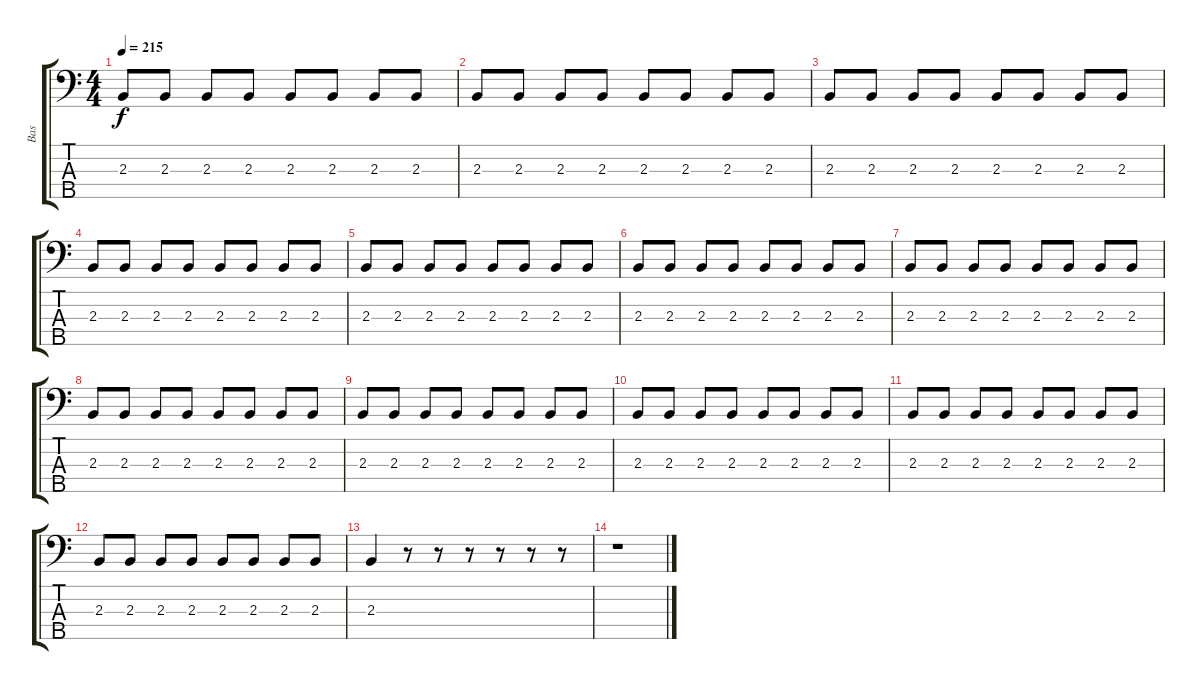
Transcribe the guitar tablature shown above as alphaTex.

\track ("Bas" "Bas") {instrument electricbasspick}
\staff {score tabs}
\tuning (G2 D2 A1 E1 B0) {hide}
\ts (4 4)
\tempo 215
\clef f4
\ks c
2.3.8{dy f} 2.3.8 2.3.8 2.3.8 2.3.8 2.3.8 2.3.8 2.3.8 |
2.3.8 2.3.8 2.3.8 2.3.8 2.3.8 2.3.8 2.3.8 2.3.8 |
2.3.8 2.3.8 2.3.8 2.3.8 2.3.8 2.3.8 2.3.8 2.3.8 |
2.3.8 2.3.8 2.3.8 2.3.8 2.3.8 2.3.8 2.3.8 2.3.8 |
2.3.8 2.3.8 2.3.8 2.3.8 2.3.8 2.3.8 2.3.8 2.3.8 |
2.3.8 2.3.8 2.3.8 2.3.8 2.3.8 2.3.8 2.3.8 2.3.8 |
2.3.8 2.3.8 2.3.8 2.3.8 2.3.8 2.3.8 2.3.8 2.3.8 |
2.3.8 2.3.8 2.3.8 2.3.8 2.3.8 2.3.8 2.3.8 2.3.8 |
2.3.8 2.3.8 2.3.8 2.3.8 2.3.8 2.3.8 2.3.8 2.3.8 |
2.3.8 2.3.8 2.3.8 2.3.8 2.3.8 2.3.8 2.3.8 2.3.8 |
2.3.8 2.3.8 2.3.8 2.3.8 2.3.8 2.3.8 2.3.8 2.3.8 |
2.3.8 2.3.8 2.3.8 2.3.8 2.3.8 2.3.8 2.3.8 2.3.8 |
2.3.4 r.8 r.8 r.8 r.8 r.8 r.8 |
r.1
